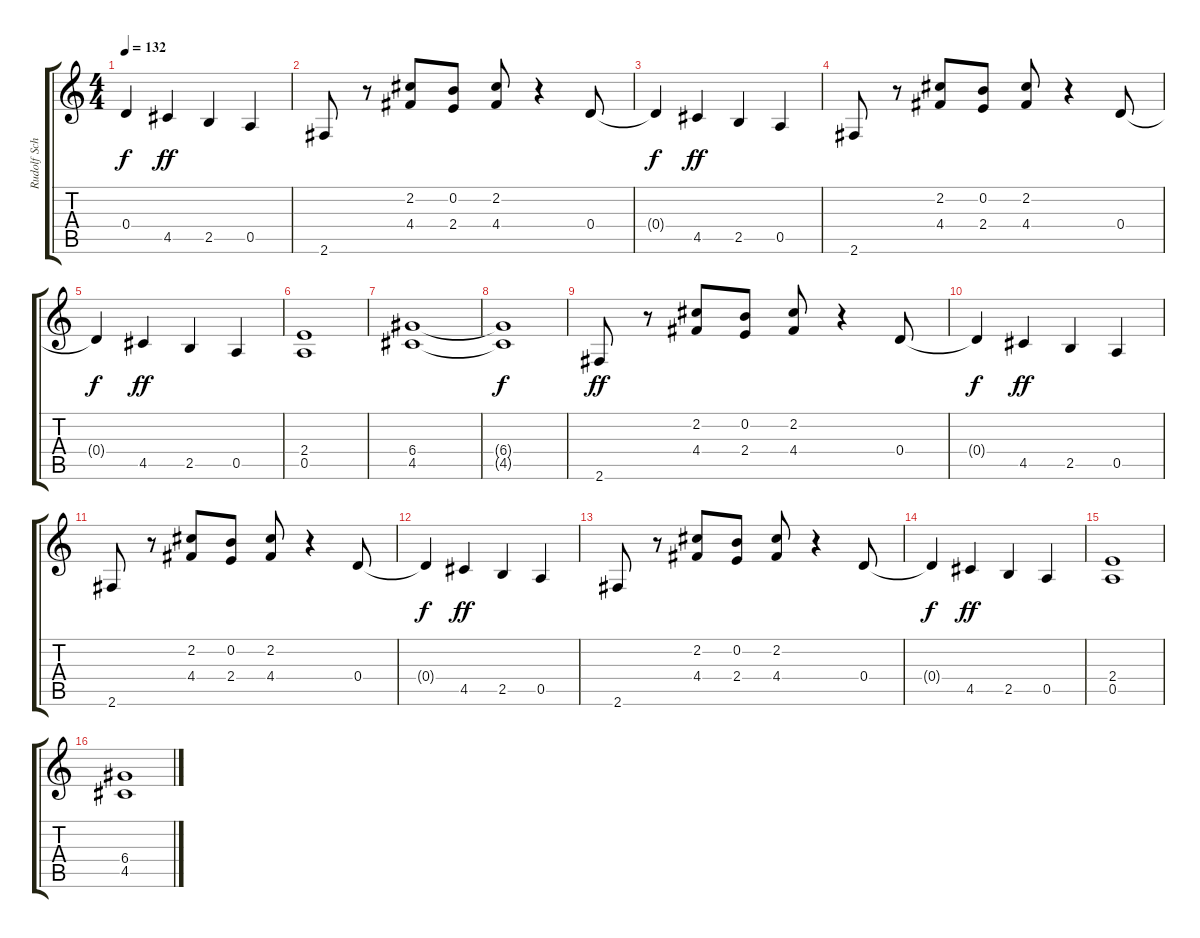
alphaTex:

\track ("Rudolf Schenker" "Rudolf Sch") {instrument overdrivenguitar}
\staff {score tabs}
\tuning (E4 B3 G3 D3 A2 E2) {hide}
\ts (4 4)
\tempo 132
\clef g2
\ks c
0.4{t}.4{dy f} 4.5.4{dy ff} 2.5.4 0.5.4 |
2.6.8 r.8 (2.2 4.4).8 (0.2 2.4).8 (2.2 4.4).8 r.4 0.4.8 |
0.4{t}.4{dy f} 4.5.4{dy ff} 2.5.4 0.5.4 |
2.6.8 r.8 (2.2 4.4).8 (0.2 2.4).8 (2.2 4.4).8 r.4 0.4.8 |
0.4{t}.4{dy f} 4.5.4{dy ff} 2.5.4 0.5.4 |
(2.4 0.5).1 |
(6.4 4.5).1 |
(6.4{t} 4.5{t}).1{dy f} |
2.6.8{dy ff} r.8 (2.2 4.4).8 (0.2 2.4).8 (2.2 4.4).8 r.4 0.4.8 |
0.4{t}.4{dy f} 4.5.4{dy ff} 2.5.4 0.5.4 |
2.6.8 r.8 (2.2 4.4).8 (0.2 2.4).8 (2.2 4.4).8 r.4 0.4.8 |
0.4{t}.4{dy f} 4.5.4{dy ff} 2.5.4 0.5.4 |
2.6.8 r.8 (2.2 4.4).8 (0.2 2.4).8 (2.2 4.4).8 r.4 0.4.8 |
0.4{t}.4{dy f} 4.5.4{dy ff} 2.5.4 0.5.4 |
(2.4 0.5).1 |
(6.4 4.5).1
